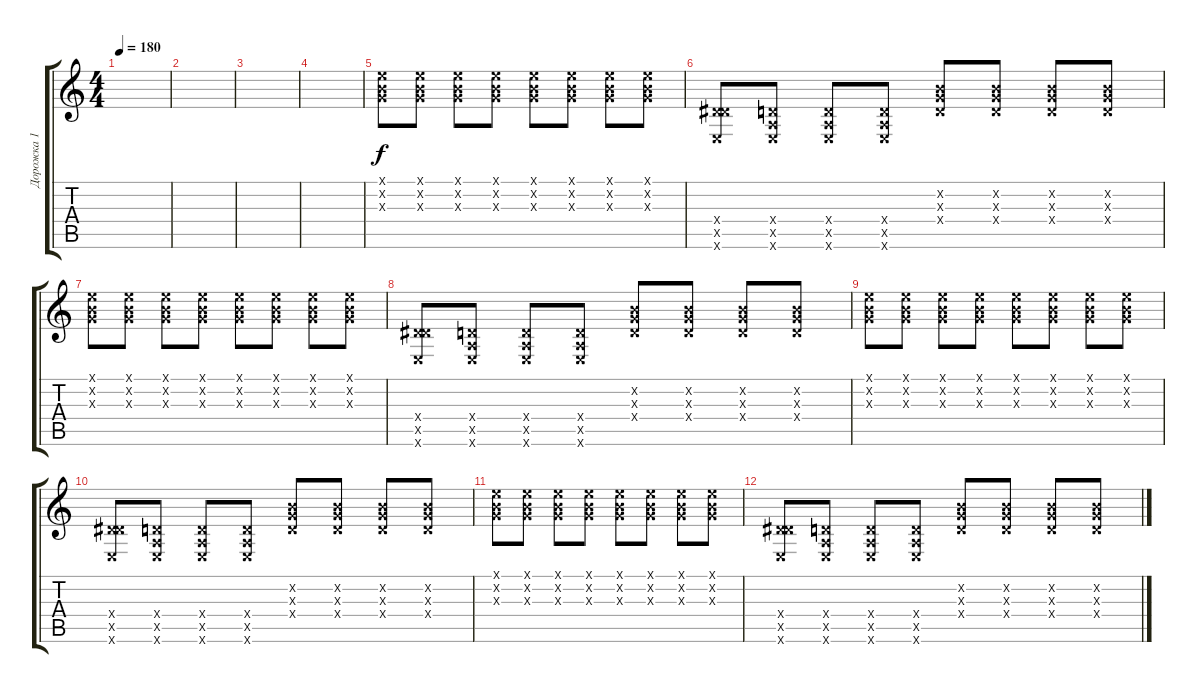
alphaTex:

\track ("Дорожка 1" "Дорожка 1") {instrument overdrivenguitar}
\staff {score tabs}
\tuning (E4 B3 G3 D3 A2 E2) {hide}
\ts (4 4)
\tempo 180
\clef g2
\ks c
|
|
|
|
(0.1{x} 0.2{x} 0.3{x}).8 (0.1{x} 0.2{x} 0.3{x}).8 (0.1{x} 0.2{x} 0.3{x}).8 (0.1{x} 0.2{x} 0.3{x}).8 (0.1{x} 0.2{x} 0.3{x}).8 (0.1{x} 0.2{x} 0.3{x}).8 (0.1{x} 0.2{x} 0.3{x}).8 (0.1{x} 0.2{x} 0.3{x}).8 |
(0.4{x} 6.5{x} 0.6{x}).8 (0.4{x} 0.5{x} 0.6{x}).8 (0.4{x} 0.5{x} 0.6{x}).8 (0.4{x} 0.5{x} 0.6{x}).8 (0.2{x} 0.3{x} 0.4{x}).8 (0.2{x} 0.3{x} 0.4{x}).8 (0.2{x} 0.3{x} 0.4{x}).8 (0.2{x} 0.3{x} 0.4{x}).8 |
(0.1{x} 0.2{x} 0.3{x}).8 (0.1{x} 0.2{x} 0.3{x}).8 (0.1{x} 0.2{x} 0.3{x}).8 (0.1{x} 0.2{x} 0.3{x}).8 (0.1{x} 0.2{x} 0.3{x}).8 (0.1{x} 0.2{x} 0.3{x}).8 (0.1{x} 0.2{x} 0.3{x}).8 (0.1{x} 0.2{x} 0.3{x}).8 |
(0.4{x} 6.5{x} 0.6{x}).8 (0.4{x} 0.5{x} 0.6{x}).8 (0.4{x} 0.5{x} 0.6{x}).8 (0.4{x} 0.5{x} 0.6{x}).8 (0.2{x} 0.3{x} 0.4{x}).8 (0.2{x} 0.3{x} 0.4{x}).8 (0.2{x} 0.3{x} 0.4{x}).8 (0.2{x} 0.3{x} 0.4{x}).8 |
(0.1{x} 0.2{x} 0.3{x}).8 (0.1{x} 0.2{x} 0.3{x}).8 (0.1{x} 0.2{x} 0.3{x}).8 (0.1{x} 0.2{x} 0.3{x}).8 (0.1{x} 0.2{x} 0.3{x}).8 (0.1{x} 0.2{x} 0.3{x}).8 (0.1{x} 0.2{x} 0.3{x}).8 (0.1{x} 0.2{x} 0.3{x}).8 |
(0.4{x} 6.5{x} 0.6{x}).8 (0.4{x} 0.5{x} 0.6{x}).8 (0.4{x} 0.5{x} 0.6{x}).8 (0.4{x} 0.5{x} 0.6{x}).8 (0.2{x} 0.3{x} 0.4{x}).8 (0.2{x} 0.3{x} 0.4{x}).8 (0.2{x} 0.3{x} 0.4{x}).8 (0.2{x} 0.3{x} 0.4{x}).8 |
(0.1{x} 0.2{x} 0.3{x}).8 (0.1{x} 0.2{x} 0.3{x}).8 (0.1{x} 0.2{x} 0.3{x}).8 (0.1{x} 0.2{x} 0.3{x}).8 (0.1{x} 0.2{x} 0.3{x}).8 (0.1{x} 0.2{x} 0.3{x}).8 (0.1{x} 0.2{x} 0.3{x}).8 (0.1{x} 0.2{x} 0.3{x}).8 |
(0.4{x} 6.5{x} 0.6{x}).8 (0.4{x} 0.5{x} 0.6{x}).8 (0.4{x} 0.5{x} 0.6{x}).8 (0.4{x} 0.5{x} 0.6{x}).8 (0.2{x} 0.3{x} 0.4{x}).8 (0.2{x} 0.3{x} 0.4{x}).8 (0.2{x} 0.3{x} 0.4{x}).8 (0.2{x} 0.3{x} 0.4{x}).8
